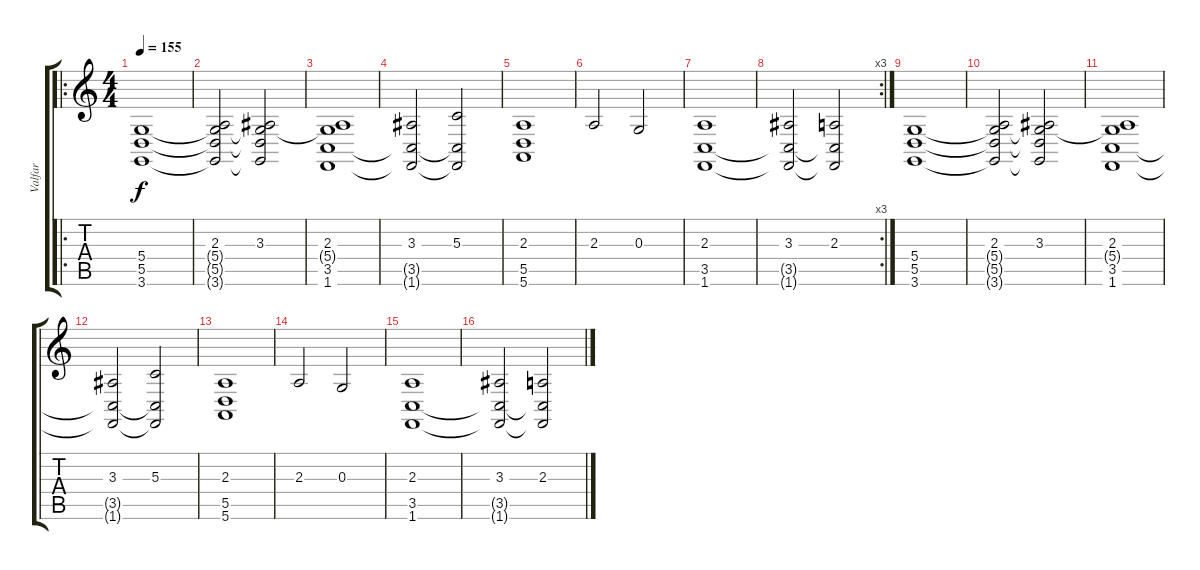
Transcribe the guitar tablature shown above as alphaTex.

\track ("Valfar" "Valfar") {instrument synthstrings1}
\staff {score tabs}
\tuning (E4 B3 G3 D3 A2 E2) {hide}
\ro
\ts (4 4)
\tempo 155
\clef g2
\ks c
(5.4 5.5 3.6).1{dy f} |
(2.3 5.4{t} 5.5{t} 3.6{t}).2 (3.3 5.4{t} 5.5{t} 3.6{t}).2 |
(2.3 5.4{t} 3.5 1.6).1 |
(3.3 3.5{t} 1.6{t}).2 (5.3 3.5{t} 1.6{t}).2 |
(2.3 5.5 5.6).1 |
2.3.2 0.3.2 |
(2.3 3.5 1.6).1 |
\rc 3
(3.3 3.5{t} 1.6{t}).2 (2.3 3.5{t} 1.6{t}).2 |
(5.4 5.5 3.6).1 |
(2.3 5.4{t} 5.5{t} 3.6{t}).2 (3.3 5.4{t} 5.5{t} 3.6{t}).2 |
(2.3 5.4{t} 3.5 1.6).1 |
(3.3 3.5{t} 1.6{t}).2 (5.3 3.5{t} 1.6{t}).2 |
(2.3 5.5 5.6).1 |
2.3.2 0.3.2 |
(2.3 3.5 1.6).1 |
(3.3 3.5{t} 1.6{t}).2 (2.3 3.5{t} 1.6{t}).2
